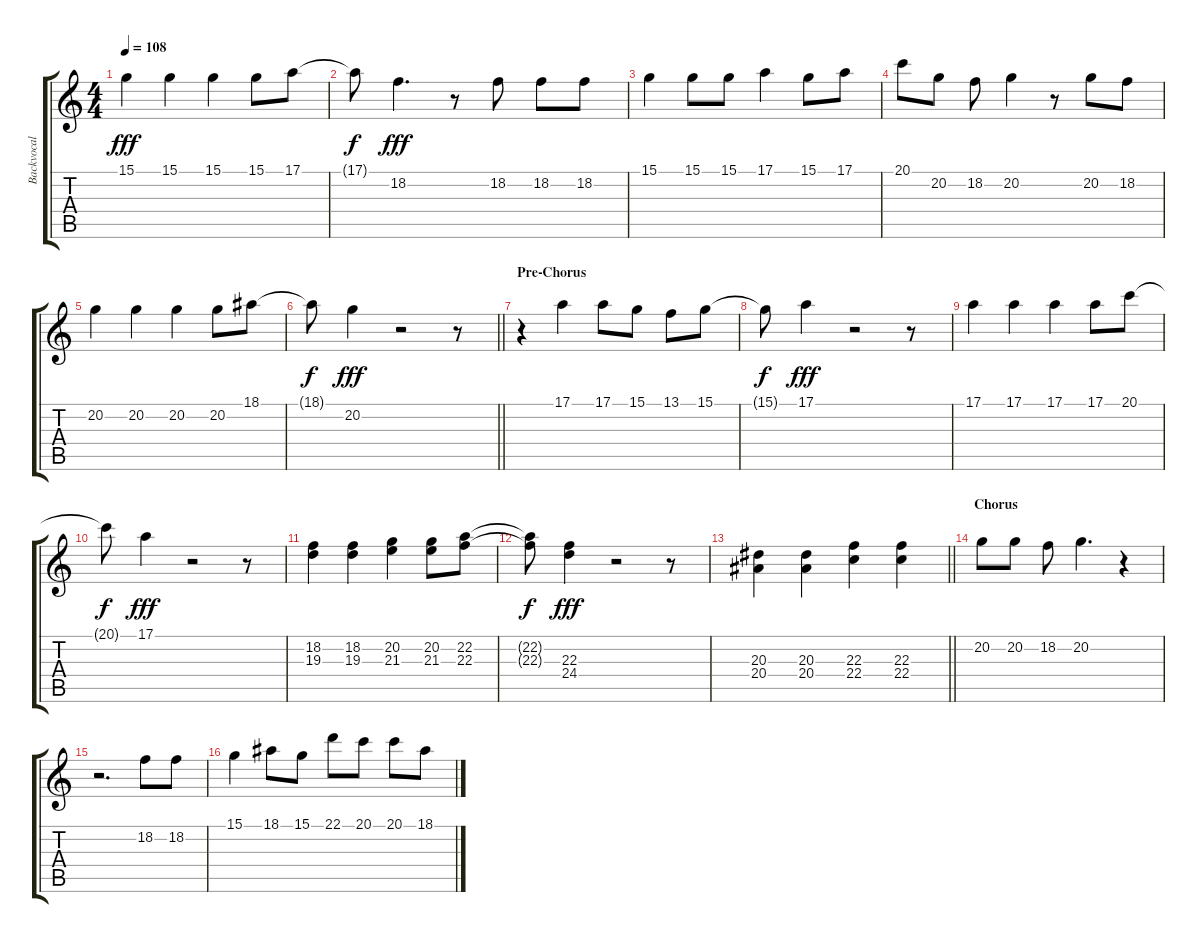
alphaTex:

\track ("Backvocal" "Backvocal") {instrument choiraahs}
\staff {score tabs}
\tuning (E4 B3 G3 D3 A2 E2) {hide}
\ts (4 4)
\tempo 108
\clef g2
\ks c
15.1.4{dy fff} 15.1.4 15.1.4 15.1.8 17.1.8 |
17.1{t}.8{dy f} 18.2.4{d dy fff} r.8 18.2.8 18.2.8 18.2.8 |
15.1.4 15.1.8 15.1.8 17.1.4 15.1.8 17.1.8 |
20.1.8 20.2.8 18.2.8 20.2.4 r.8 20.2.8 18.2.8 |
20.2.4 20.2.4 20.2.4 20.2.8 18.1.8 |
\barLineRight lightlight
18.1{t}.8{dy f} 20.2.4{dy fff} r.2 r.8 |
\section ("" "Pre-Chorus")
r.4 17.1.4 17.1.8 15.1.8 13.1.8 15.1.8 |
15.1{t}.8{dy f} 17.1.4{dy fff} r.2 r.8 |
17.1.4 17.1.4 17.1.4 17.1.8 20.1.8 |
20.1{t}.8{dy f} 17.1.4{dy fff} r.2 r.8 |
(18.2 19.3).4 (18.2 19.3).4 (20.2 21.3).4 (20.2 21.3).8 (22.2 22.3).8 |
(22.2{t} 22.3{t}).8{dy f} (22.3 24.4).4{dy fff} r.2 r.8 |
\barLineRight lightlight
(20.3 20.4).4 (20.3 20.4).4 (22.3 22.4).4 (22.3 22.4).4 |
\section ("" "Chorus")
20.2.8 20.2.8 18.2.8 20.2.4{d} r.4 |
r.2{d} 18.2.8 18.2.8 |
15.1.4 18.1.8 15.1.8 22.1.8 20.1.8 20.1.8 18.1.8
